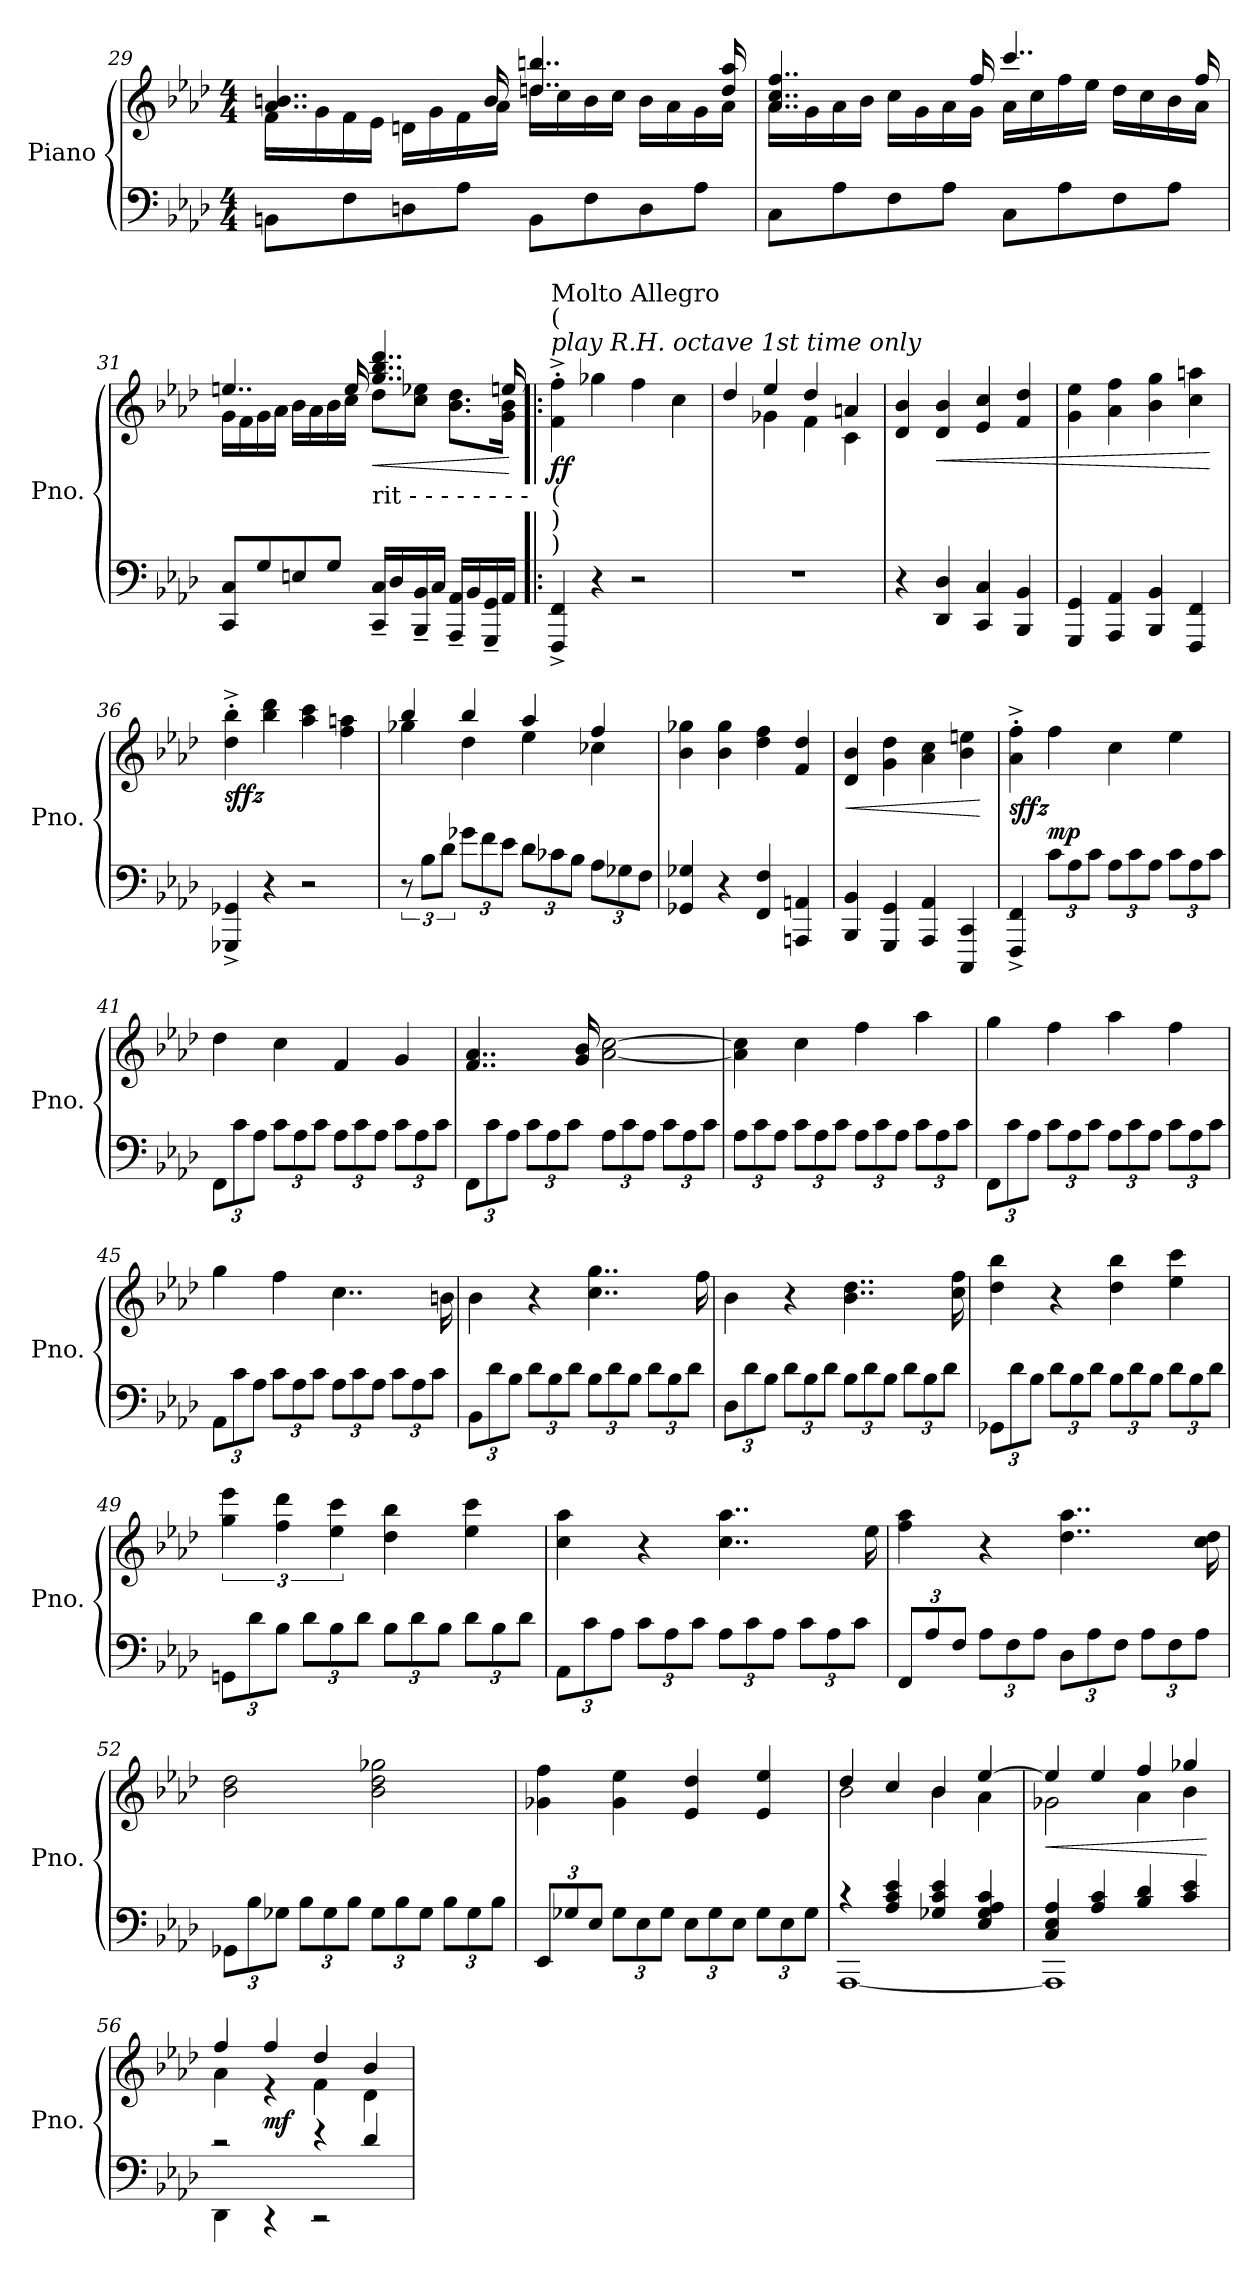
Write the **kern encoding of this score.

**kern	**kern	**dynam
*part1	*part1	*part1
*staff2	*staff1	*staff1/2
*I"Piano	*	*
*I'Pno.	*	*
*clefF4	*clefG2	*
*k[b-e-a-d-]	*k[b-e-a-d-]	*
*M4/4	*M4/4	*
=29	=29	=29
*	*^	*
8BBn\L	4..a-/ 4..bn/	16f\LL	.
.	.	16g\	.
8F\	.	16f\	.
.	.	16e-\JJ	.
8Dn\	.	16dn\LL	.
.	.	16g\	.
8A-\J	.	16f\	.
.	16b/	16a-\JJ	.
8BB\L	4..ddn/ 4..bbn/	16dd\LL	.
.	.	16cc\	.
8F\	.	16b\	.
.	.	16cc\JJ	.
8D\	.	16b\LL	.
.	.	16a-\	.
8A-\J	.	16g\	.
.	16dd/ 16aa-/	16a-\JJ	.
!!LO:LB:g=z	!!
=30	=30	=30	=30
8C\L	4..a-/ 4..cc/ 4..ff/	16a-\LL	.
.	.	16g\	.
8A-\	.	16a-\	.
.	.	16b-\JJ	.
8F\	.	16cc\LL	.
.	.	16g\	.
8A-\J	.	16a-\	.
.	16ff/	16g\JJ	.
8C\L	4..ccc/	16a-\LL	.
.	.	16cc\	.
8A-\	.	16ff\	.
.	.	16ee-\JJ	.
8F\	.	16dd-\LL	.
.	.	16cc\	.
8A-\J	.	16b-\	.
.	16ff/	16a-\JJ	.
=31	=31	=31	=31
8CC/ 8C/L	4..een/	16g\LL	.
.	.	16f\	.
8G/	.	16g\	.
.	.	16a-\JJ	.
8En/	.	16b-\LL	.
.	.	16a-\	.
8G/J	.	16b-\	.
.	16ee/	16cc\JJ	.
!	!LO:TX:b:t=rit -  -  -  -  -  -  -  -	!	!
!	!	!	!LO:HP:b
16CC/~ 16C/~LL	4..gg/ 4..bb-/ 4..ddd-/	8dd-\L	<
16D-/	.	.	.
16BBB-/~ 16BB-/~	.	8cc\ 8ee-X\J	.
16C/JJ	.	.	.
*	*MM50	*	*
16AAA-/~ 16AA-/~LL	.	8.b-\ 8.dd-\L	.
16BB-/	.	.	.
16GGG/~ 16GG/~	.	.	.
*	*MM40	*	*
16AA-/JJ	16een/	16g\ 16b-\Jk	.
*	*v	*v	*
.	.	[
=32!|:	=32!|:	=32!|:
*	*MM182	*
!	!LO:TX:a:i:t=play R.H. octave 1st time only	!
!	!LO:TX:a:t=(	!
!	!LO:TX:b:t=(	!
!	!LO:TX:a:t=Molto Allegro	!
!LO:TX:a:t=)	!	!
!LO:TX:a:t=)	!	!
!	!	!LO:DY:b
4FFF/^ 4FF/^	4f\'^ 4ff\'^	ff
4r	4gg-X\	.
2r	4ff\	.
.	4cc\	.
!!LO:LB:g=z
=33	=33	=33
*	*^	*
1r	4dd-/	4ryy	.
.	4ee-/	4g-X\	.
.	4dd-/	4f\	.
.	4an/	4c\	.
*	*v	*v	*
=34	=34	=34
4r	4d-/ 4b-/	.
!	!	!LO:HP:b
4DD-/ 4D-/	4d-/ 4b-/	<
4CC/ 4C/	4e-/ 4cc/	.
4BBB-/ 4BB-/	4f/ 4dd-/	.
=35	=35	=35
4GGG/ 4GG/	4g\ 4ee-\	.
4AAA-/ 4AA-/	4a-\ 4ff\	.
4BBB-/ 4BB-/	4b-\ 4gg\	.
4FFF/ 4FF/	4cc\ 4aan\	.
.	.	[
=36	=36	=36
!	!	!LO:DY:b
4GGG-X/^ 4GG-X/^	4dd-\'^ 4bb-\'^	sffz
4r	4bb-\ 4ddd-\	.
2r	4aa-\ 4ccc\	.
.	4ff\ 4aan\	.
=37	=37	=37
*	*^	*
12r	4bb-/	4gg-X\	.
12B-\L	.	.	.
12d-\J	.	.	.
*Xbrackettup	*	*	*
12g-X\L	4bb-/	4dd-\	.
12f\	.	.	.
12e-\J	.	.	.
12d-\L	4aa-/	4ee-\	.
12c-X\	.	.	.
12B-\J	.	.	.
12A-\L	4ff/	4cc-X\	.
12G-X\	.	.	.
12F\J	.	.	.
*	*v	*v	*
!!LO:LB:g=z
=38	=38	=38
4GG-X/ 4G-X/	4b-\ 4gg-X\	.
4r	4b-\ 4gg-\	.
4FF/ 4F/	4dd-\ 4ff\	.
4AAAn/ 4AAn/	4f/ 4dd-/	.
=39	=39	=39
!	!	!LO:HP:b
4BBB-/ 4BB-/	4d-/ 4b-/	<
4GGG/ 4GG/	4g\ 4dd-\	.
4AAA-/ 4AA-/	4a-\ 4cc\	.
4CCC/ 4CC/	4b-\ 4een\	.
.	.	[
=40	=40	=40
!	!	!LO:DY:b
4FFF/^ 4FF/^	4a-\'^ 4ff\'^	sffz
!	!	!LO:DY:b
12c\L	4ff\	mp
12A-\	.	.
12c\J	.	.
12A-\L	4cc\	.
12c\	.	.
12A-\J	.	.
12c\L	4ee-\	.
12A-\	.	.
12c\J	.	.
=41	=41	=41
12FF\L	4dd-\	.
12c\	.	.
12A-\J	.	.
12c\L	4cc\	.
12A-\	.	.
12c\J	.	.
12A-\L	4f/	.
12c\	.	.
12A-\J	.	.
12c\L	4g/	.
12A-\	.	.
12c\J	.	.
!!LO:PB:g=z
=42	=42	=42
12FF\L	4..f/ 4..a-/	.
12c\	.	.
12A-\J	.	.
12c\L	.	.
12A-\	.	.
12c\J	.	.
.	16g/ 16b-/	.
12A-\L	[2a-\ [2cc\	.
12c\	.	.
12A-\J	.	.
12c\L	.	.
12A-\	.	.
12c\J	.	.
=43	=43	=43
12A-\L	4a-\] 4cc\]	.
12c\	.	.
12A-\J	.	.
12c\L	4cc\	.
12A-\	.	.
12c\J	.	.
12A-\L	4ff\	.
12c\	.	.
12A-\J	.	.
12c\L	4aa-\	.
12A-\	.	.
12c\J	.	.
=44	=44	=44
12FF\L	4gg\	.
12c\	.	.
12A-\J	.	.
12c\L	4ff\	.
12A-\	.	.
12c\J	.	.
12A-\L	4aa-\	.
12c\	.	.
12A-\J	.	.
12c\L	4ff\	.
12A-\	.	.
12c\J	.	.
!!LO:LB:g=z
=45	=45	=45
12AA-\L	4gg\	.
12c\	.	.
12A-\J	.	.
12c\L	4ff\	.
12A-\	.	.
12c\J	.	.
12A-\L	4..cc\	.
12c\	.	.
12A-\J	.	.
12c\L	.	.
12A-\	.	.
12c\J	.	.
.	16bn\	.
=46	=46	=46
12BB-\L	4b-\	.
12d-\	.	.
12B-\J	.	.
12d-\L	4r	.
12B-\	.	.
12d-\J	.	.
12B-\L	4..cc\ 4..gg\	.
12d-\	.	.
12B-\J	.	.
12d-\L	.	.
12B-\	.	.
12d-\J	.	.
.	16ff\	.
=47	=47	=47
12D-\L	4b-\	.
12d-\	.	.
12B-\J	.	.
12d-\L	4r	.
12B-\	.	.
12d-\J	.	.
12B-\L	4..b-\ 4..dd-\	.
12d-\	.	.
12B-\J	.	.
12d-\L	.	.
12B-\	.	.
12d-\J	.	.
.	16cc\ 16ff\	.
!!LO:LB:g=z
=48	=48	=48
12GG-X\L	4dd-\ 4bb-\	.
12d-\	.	.
12B-\J	.	.
12d-\L	4r	.
12B-\	.	.
12d-\J	.	.
12B-\L	4dd-\ 4bb-\	.
12d-\	.	.
12B-\J	.	.
12d-\L	4ee-\ 4ccc\	.
12B-\	.	.
12d-\J	.	.
=49	=49	=49
12GGn\L	6gg\ 6eee-\	.
12d-\	.	.
12B-\J	6ff\ 6ddd-\	.
12d-\L	.	.
12B-\	6ee-\ 6ccc\	.
12d-\J	.	.
12B-\L	4dd-\ 4bb-\	.
12d-\	.	.
12B-\J	.	.
12d-\L	4ee-\ 4ccc\	.
12B-\	.	.
12d-\J	.	.
=50	=50	=50
12AA-\L	4cc\ 4aa-\	.
12c\	.	.
12A-\J	.	.
12c\L	4r	.
12A-\	.	.
12c\J	.	.
12A-\L	4..cc\ 4..aa-\	.
12c\	.	.
12A-\J	.	.
12c\L	.	.
12A-\	.	.
12c\J	.	.
.	16ee-\	.
!!LO:LB:g=z
=51	=51	=51
12FF/L	4ff\ 4aa-\	.
12A-/	.	.
12F/J	.	.
12A-\L	4r	.
12F\	.	.
12A-\J	.	.
12D-\L	4..dd-\ 4..aa-\	.
12A-\	.	.
12F\J	.	.
12A-\L	.	.
12F\	.	.
12A-\J	.	.
.	16cc\ 16dd-\	.
=52	=52	=52
12GG-X\L	2b-\ 2dd-\	.
12B-\	.	.
12G-X\J	.	.
12B-\L	.	.
12G-\	.	.
12B-\J	.	.
12G-\L	2b-\ 2dd-\ 2gg-X\	.
12B-\	.	.
12G-\J	.	.
12B-\L	.	.
12G-\	.	.
12B-\J	.	.
=53	=53	=53
12EE-/L	4g-X\ 4ff\	.
12G-X/	.	.
12E-/J	.	.
12G-\L	4g-\ 4ee-\	.
12E-\	.	.
12G-\J	.	.
12E-\L	4e-/ 4dd-/	.
12G-\	.	.
12E-\J	.	.
12G-\L	4e-/ 4ee-/	.
12E-\	.	.
12G-\J	.	.
=54	=54	=54
*^	*^	*
4r	[1AAA-	4dd-/	2b-\	.
4A-/ 4c/ 4e-/	.	4cc/	.	.
4G-X/ 4c/ 4e-/	.	4b-/	4b-\	.
4E-/ 4G-/ 4A-/ 4c/	.	[4ee-/	4a-\	.
!!LO:LB:g=z	!!
=55	=55	=55	=55	=55
!	!	!	!	!LO:HP:b
4C/ 4E-/ 4A-/	1AAA-]	4ee-/]	2g-X\	<
4A-/ 4c/	.	4ee-/	.	.
4B-/ 4d-/	.	4ff/	4a-\	.
4c/ 4e-/	.	4gg-X/	4b-\	.
*v	*v	*	*	*
*	*v	*v	*
.	.	[
=56	=56	=56
*^	*^	*
!	!	!	!	!LO:DY:b
!	!	!	!	!LO:DY:n=1:b
2r	4DD-\	4ff/	4a-\	f sfz
!	!	!	!	!LO:DY:n=2:b
.	4r	4ff/	4r	mf
4r	2r	4dd-/	4f\	.
4d-/	.	4b-/	4d-\	.
*v	*v	*	*	*
*	*v	*v	*
=	=	=
*-	*-	*-
